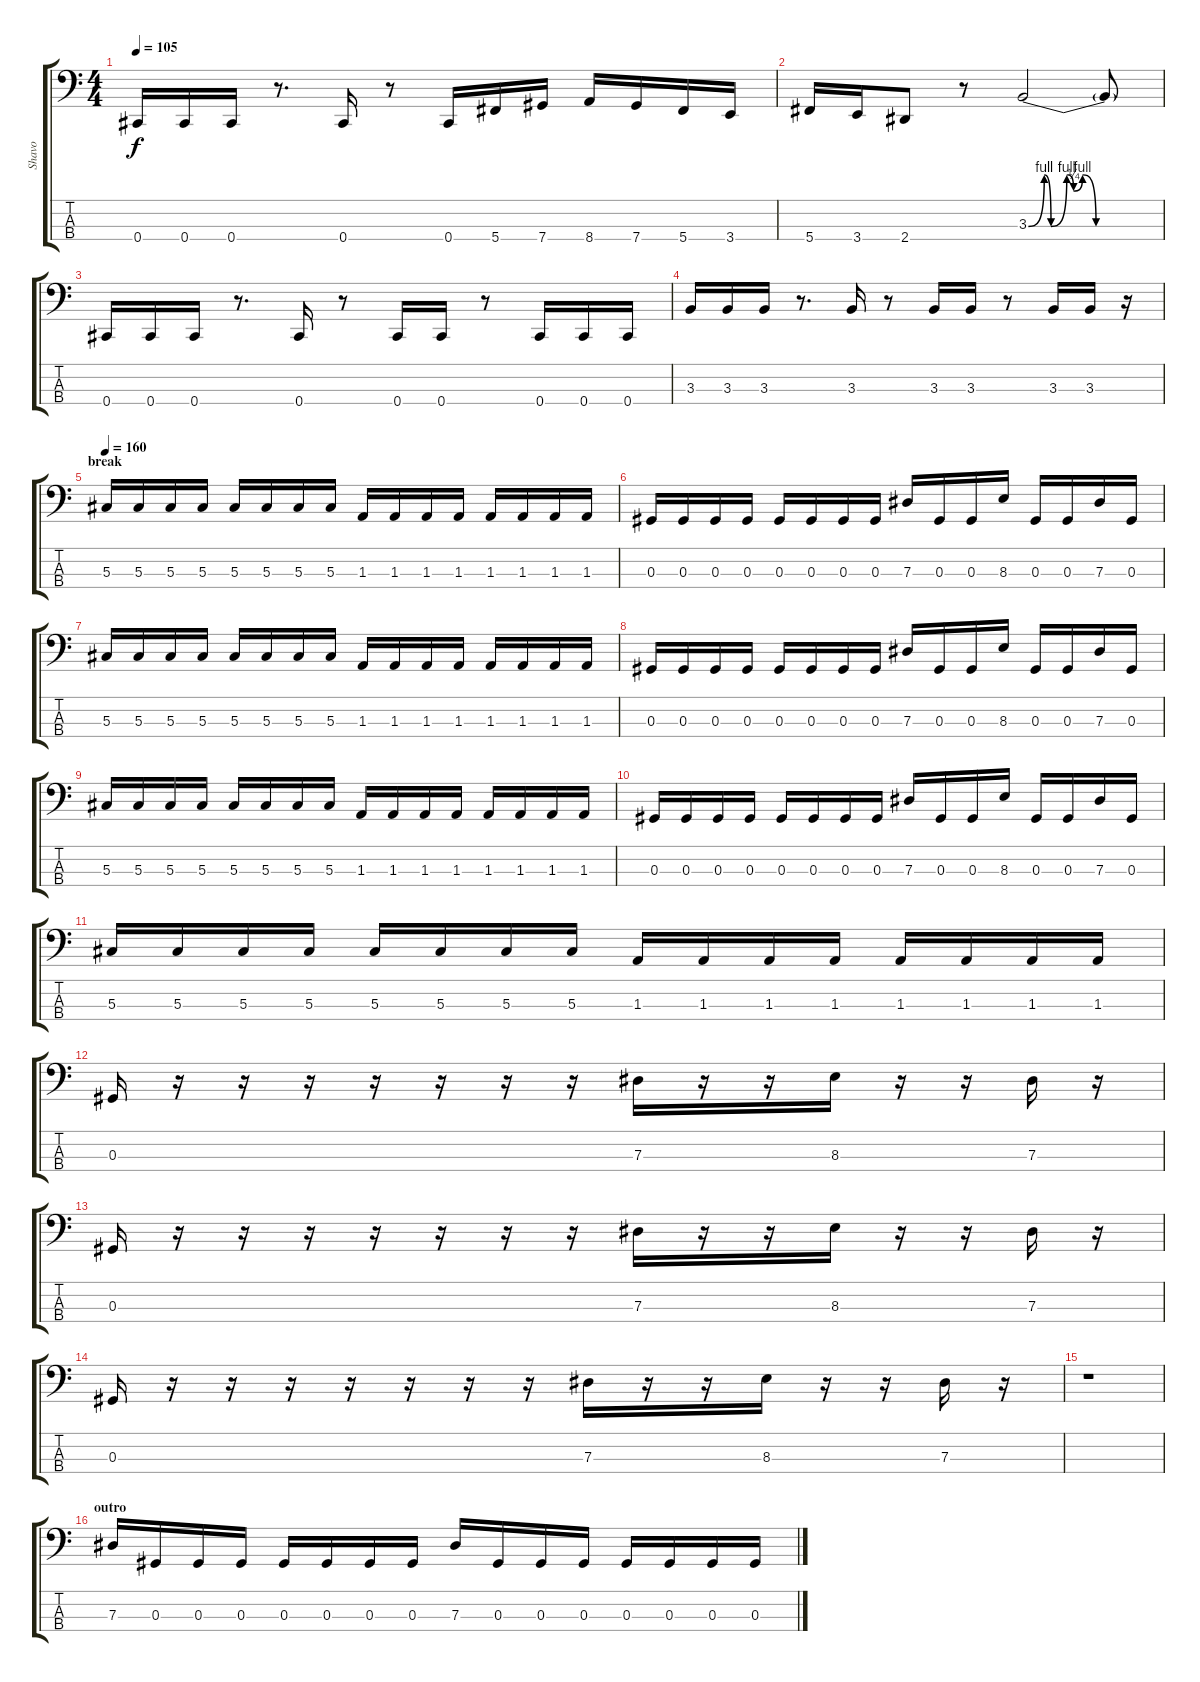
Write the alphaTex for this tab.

\track ("Shavo" "Shavo") {instrument electricbasspick}
\staff {score tabs}
\tuning (Gb2 Db2 Ab1 Db1) {hide}
\ts (4 4)
\tempo 105
\clef f4
\ks c
0.4.16{dy f} 0.4.16 0.4.16 r.8{d} 0.4.16 r.8 0.4.16 5.4.16 7.4.16 8.4.16 7.4.16 5.4.16 3.4.16 |
5.4.16 3.4.16 2.4.8 r.8 3.3{be (custom 0 0 7 4 10 0 17 4 20 1 24 4 30 0 60 0)}.2 3.3{t}.8 |
0.4.16 0.4.16 0.4.16 r.8{d} 0.4.16 r.8 0.4.16 0.4.16 r.8 0.4.16 0.4.16 0.4.16 |
3.3.16 3.3.16 3.3.16 r.8{d} 3.3.16 r.8 3.3.16 3.3.16 r.8 3.3.16 3.3.16 r.16 |
\section ("" "break")
\tempo 160
5.3.16 5.3.16 5.3.16 5.3.16 5.3.16 5.3.16 5.3.16 5.3.16 1.3.16 1.3.16 1.3.16 1.3.16 1.3.16 1.3.16 1.3.16 1.3.16 |
0.3.16 0.3.16 0.3.16 0.3.16 0.3.16 0.3.16 0.3.16 0.3.16 7.3.16 0.3.16 0.3.16 8.3.16 0.3.16 0.3.16 7.3.16 0.3.16 |
5.3.16 5.3.16 5.3.16 5.3.16 5.3.16 5.3.16 5.3.16 5.3.16 1.3.16 1.3.16 1.3.16 1.3.16 1.3.16 1.3.16 1.3.16 1.3.16 |
0.3.16 0.3.16 0.3.16 0.3.16 0.3.16 0.3.16 0.3.16 0.3.16 7.3.16 0.3.16 0.3.16 8.3.16 0.3.16 0.3.16 7.3.16 0.3.16 |
5.3.16 5.3.16 5.3.16 5.3.16 5.3.16 5.3.16 5.3.16 5.3.16 1.3.16 1.3.16 1.3.16 1.3.16 1.3.16 1.3.16 1.3.16 1.3.16 |
0.3.16 0.3.16 0.3.16 0.3.16 0.3.16 0.3.16 0.3.16 0.3.16 7.3.16 0.3.16 0.3.16 8.3.16 0.3.16 0.3.16 7.3.16 0.3.16 |
5.3.16 5.3.16 5.3.16 5.3.16 5.3.16 5.3.16 5.3.16 5.3.16 1.3.16 1.3.16 1.3.16 1.3.16 1.3.16 1.3.16 1.3.16 1.3.16 |
0.3.16 r.16 r.16 r.16 r.16 r.16 r.16 r.16 7.3.16 r.16 r.16 8.3.16 r.16 r.16 7.3.16 r.16 |
0.3.16 r.16 r.16 r.16 r.16 r.16 r.16 r.16 7.3.16 r.16 r.16 8.3.16 r.16 r.16 7.3.16 r.16 |
0.3.16 r.16 r.16 r.16 r.16 r.16 r.16 r.16 7.3.16 r.16 r.16 8.3.16 r.16 r.16 7.3.16 r.16 |
r.1 |
\section ("" "outro")
7.3.16 0.3.16 0.3.16 0.3.16 0.3.16 0.3.16 0.3.16 0.3.16 7.3.16 0.3.16 0.3.16 0.3.16 0.3.16 0.3.16 0.3.16 0.3.16
